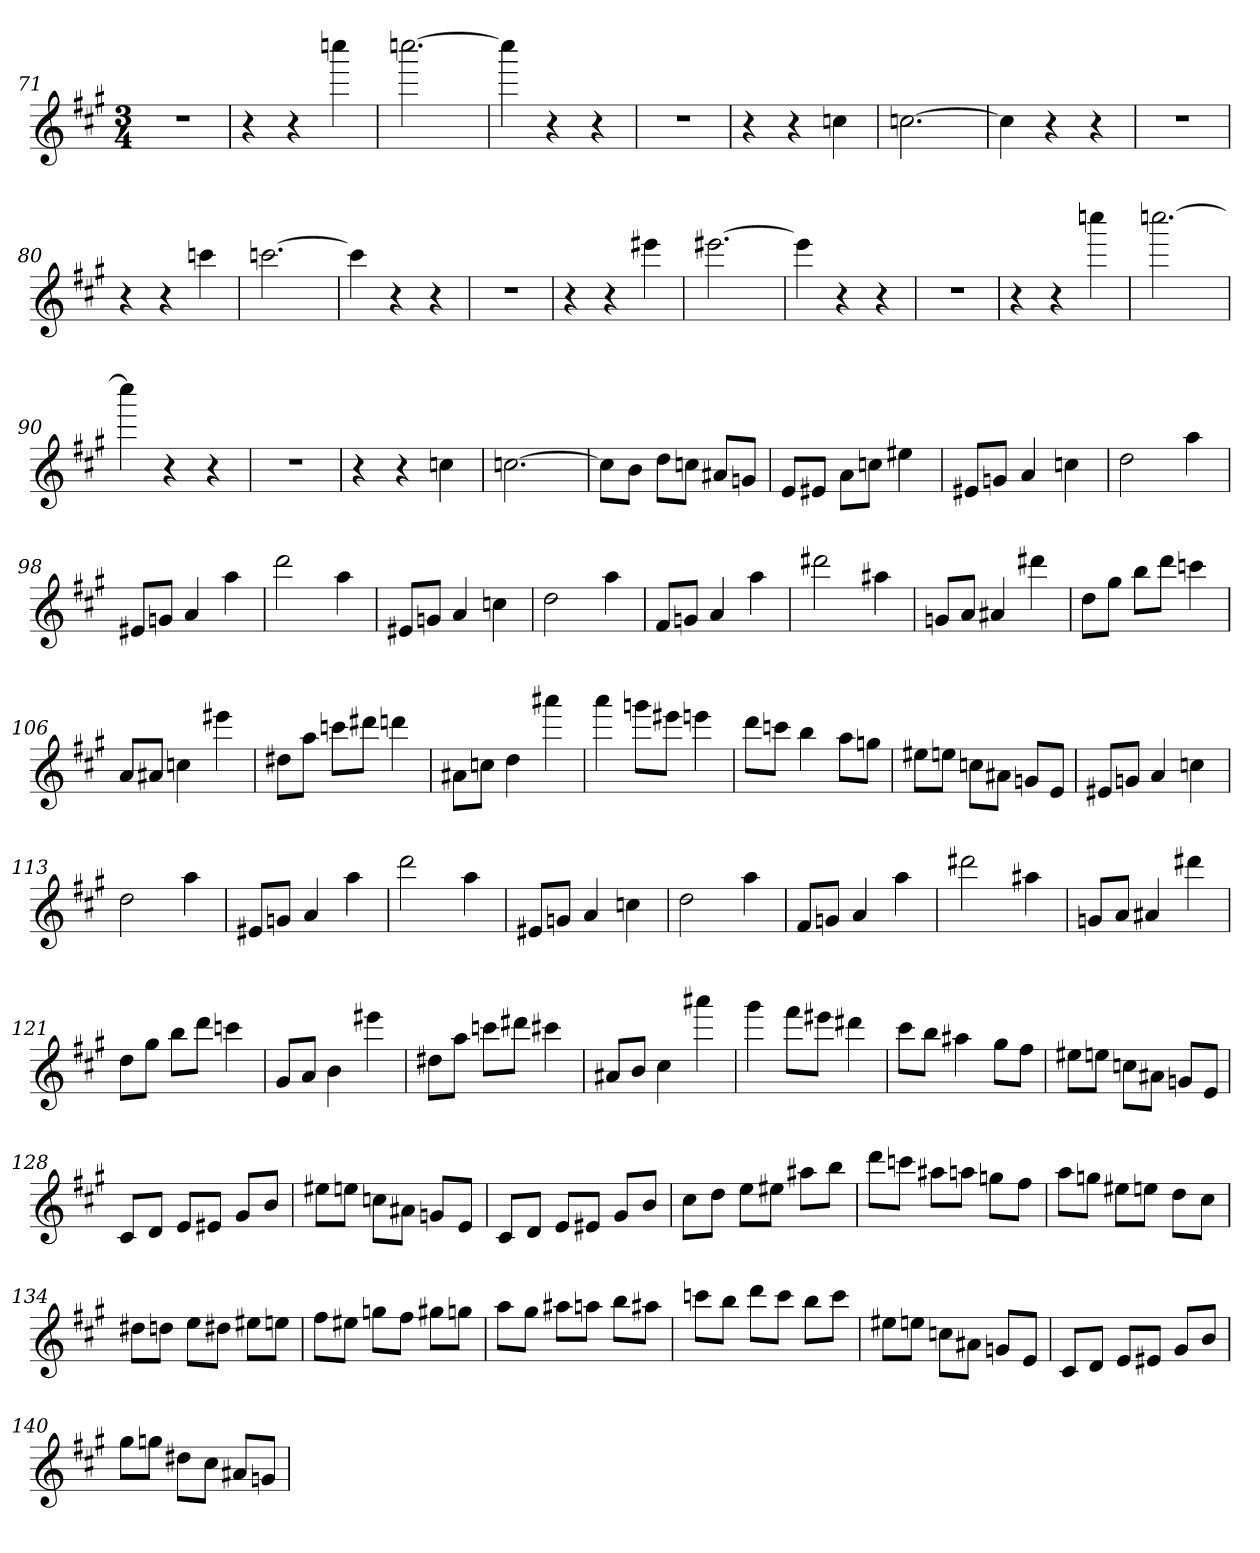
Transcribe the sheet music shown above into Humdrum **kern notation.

**kern
*part1
*staff1
*clefG2
*k[f#c#g#]
*A:
*M3/4
=71
2.r
=72
4r
4r
4ccccn
=73
[2.ccccn
=74
4cccc]
4r
4r
=75
2.r
=76
4r
4r
4ccn
=77
[2.ccn
=78
4cc]
4r
4r
=79
2.r
=80
4r
4r
4cccn
=81
[2.cccn
=82
4ccc]
4r
4r
=83
2.r
=84
4r
4r
4eee#X
=85
[2.eee#X
=86
4eee#]
4r
4r
=87
2.r
=88
4r
4r
4ccccn
=89
[2.ccccn
=90
4cccc]
4r
4r
=91
2.r
=92
4r
4r
4ccn
=93
[2.ccn
=94
8cc\L]
8b\J
8dd\L
8ccn\J
8a#X/L
8gn/J
=95
8e/L
8e#X/J
8a\L
8ccn\J
4ee#X
=96
8e#X/L
8gn/J
4a
4ccn
=97
2dd
4aa
=98
8e#X/L
8gn/J
4a
4aa
=99
2ddd
4aa
=100
8e#X/L
8gn/J
4a
4ccn
=101
2dd
4aa
=102
8f#/L
8gn/J
4a
4aa
=103
2ddd#X
4aa#X
=104
8gn/L
8a/J
4a#X
4ddd#X
=105
8dd\L
8gg#\J
8bb\L
8ddd\J
4cccn
=106
8a/L
8a#X/J
4ccn
4eee#X
=107
8dd#X\L
8aa\J
8cccn\L
8ddd#X\J
4dddn
=108
8a#X\L
8ccn\J
4dd
4aaa#X
=109
4aaa
8gggn\L
8eee#X\J
4eeen
=110
8ddd\L
8cccn\J
4bb
8aa\L
8ggn\J
=111
8ee#X\L
8een\J
8ccn\L
8a#X\J
8gn/L
8e/J
=112
8e#X/L
8gn/J
4a
4ccn
=113
2dd
4aa
=114
8e#X/L
8gn/J
4a
4aa
=115
2ddd
4aa
=116
8e#X/L
8gn/J
4a
4ccn
=117
2dd
4aa
=118
8f#/L
8gn/J
4a
4aa
=119
2ddd#X
4aa#X
=120
8gn/L
8a/J
4a#X
4ddd#X
=121
8dd\L
8gg#\J
8bb\L
8ddd\J
4cccn
=122
8g#/L
8a/J
4b
4eee#X
=123
8dd#X\L
8aa\J
8cccn\L
8ddd#X\J
4ccc#X
=124
8a#X/L
8b/J
4cc#
4aaa#X
=125
4ggg#
8fff#\L
8eee#X\J
4ddd#X
=126
8ccc#\L
8bb\J
4aa#X
8gg#\L
8ff#\J
=127
8ee#X\L
8een\J
8ccn\L
8a#X\J
8gn/L
8e/J
=128
8c#/L
8d/J
8e/L
8e#X/J
8g#/L
8b/J
=129
8ee#X\L
8een\J
8ccn\L
8a#X\J
8gn/L
8e/J
=130
8c#/L
8d/J
8e/L
8e#X/J
8g#/L
8b/J
=131
8cc#\L
8dd\J
8ee\L
8ee#X\J
8aa#X\L
8bb\J
=132
8ddd\L
8cccn\J
8aa#X\L
8aan\J
8ggn\L
8ff#\J
=133
8aa\L
8ggn\J
8ee#X\L
8een\J
8dd\L
8cc#\J
=134
8dd#X\L
8ddn\J
8ee\L
8dd#X\J
8ee#X\L
8een\J
=135
8ff#\L
8ee#X\J
8ggn\L
8ff#\J
8gg#X\L
8ggn\J
=136
8aa\L
8gg#\J
8aa#X\L
8aan\J
8bb\L
8aa#X\J
=137
8cccn\L
8bb\J
8ddd\L
8ccc\J
8bb\L
8ccc\J
=138
8ee#X\L
8een\J
8ccn\L
8a#X\J
8gn/L
8e/J
=139
8c#/L
8d/J
8e/L
8e#X/J
8g#/L
8b/J
=140
8gg#\L
8ggn\J
8dd#X\L
8cc#\J
8a#X/L
8gn/J
=
*-
